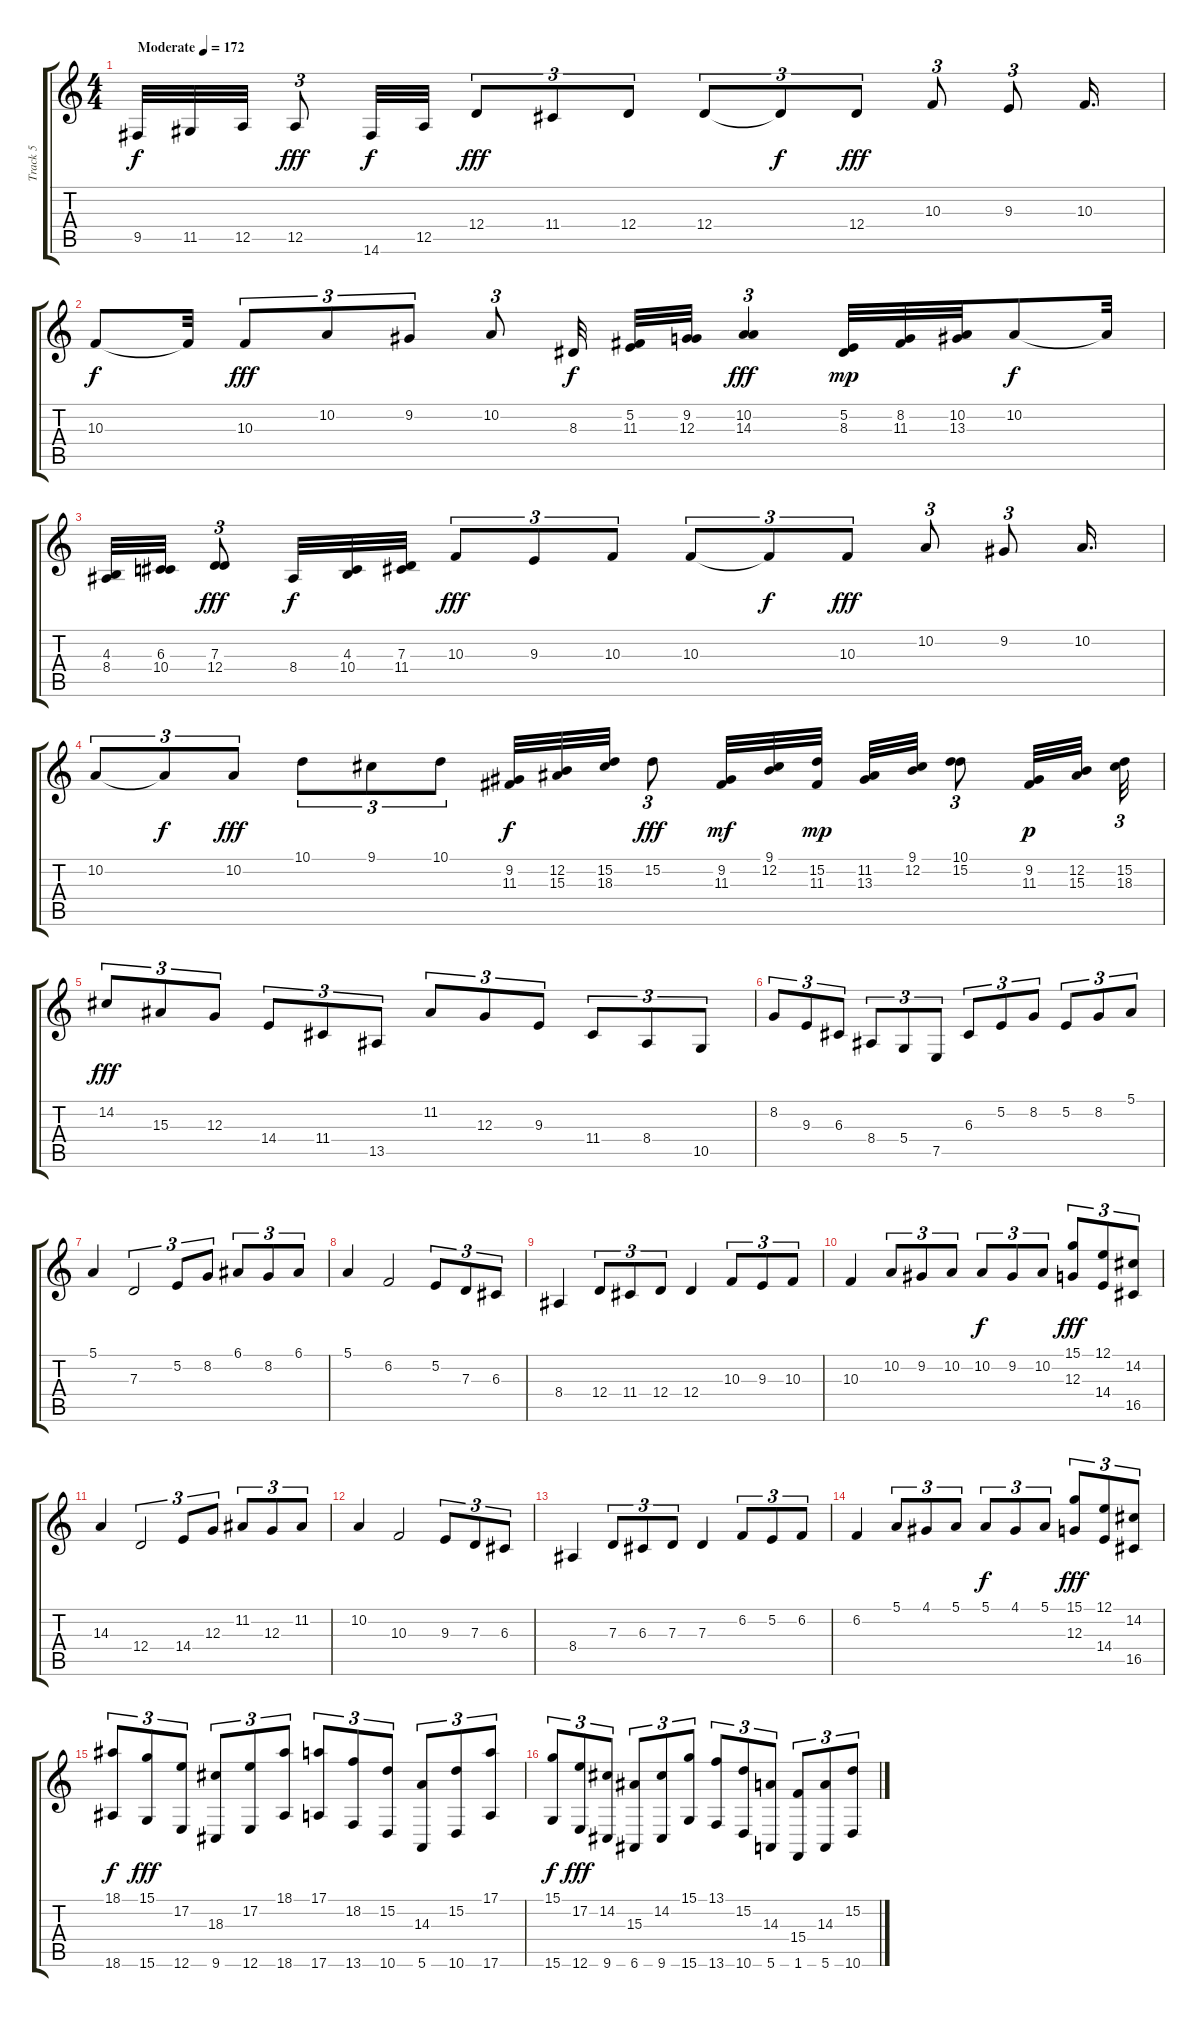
\track ("Track 5" "Track 5") {instrument harpsichord}
\staff {score tabs}
\tuning (E4 B3 G3 D3 A2 E2) {hide}
\ts (4 4)
\tempo (172 "Moderate")
\clef g2
\ks c
9.5.32{dy f instrument harpsichord} 11.5.32 12.5.32 12.5.8{tu (3 2) dy fff} 14.6.32{dy f} 12.5.32 12.4.8{tu (3 2) dy fff} 11.4.8{tu (3 2)} 12.4.8{tu (3 2)} 12.4.8{tu (3 2)} 12.4{t}.8{tu (3 2) dy f} 12.4.8{tu (3 2) dy fff} 10.3.8{tu (3 2)} 9.3.8{tu (3 2)} 10.3.16{d} |
10.3.8{dy f} 10.3{t}.32 10.3.8{tu (3 2) dy fff} 10.2.8{tu (3 2)} 9.2.8{tu (3 2)} 10.2.8{tu (3 2)} 8.3.32{dy f} (5.2 11.3).32 (9.2 12.3).32 (10.2 14.3).4{tu (3 2) dy fff} (5.2 8.3).32{dy mp} (8.2 11.3).32 (10.2 13.3).32 10.2.8{dy f} 10.2{t}.32 |
(4.3 8.4).32 (6.3 10.4).32 (7.3 12.4).8{tu (3 2) dy fff} 8.4.32{dy f} (4.3 10.4).32 (7.3 11.4).32 10.3.8{tu (3 2) dy fff} 9.3.8{tu (3 2)} 10.3.8{tu (3 2)} 10.3.8{tu (3 2)} 10.3{t}.8{tu (3 2) dy f} 10.3.8{tu (3 2) dy fff} 10.2.8{tu (3 2)} 9.2.8{tu (3 2)} 10.2.16{d} |
10.2.8{tu (3 2)} 10.2{t}.8{tu (3 2) dy f} 10.2.8{tu (3 2) dy fff} 10.1.8{tu (3 2)} 9.1.8{tu (3 2)} 10.1.8{tu (3 2)} (9.2 11.3).32{dy f} (12.2 15.3).32 (15.2 18.3).32 15.2.8{tu (3 2) dy fff} (9.2 11.3).32{dy mf} (9.1 12.2).32 (15.2 11.3).32{dy mp} (11.2 13.3).32 (9.1 12.2).32 (10.1 15.2).8{tu (3 2)} (9.2 11.3).32{dy p} (12.2 15.3).32{beam splitsecondary} (15.2 18.3).32{tu (3 2)} |
14.2.8{tu (3 2) dy fff} 15.3.8{tu (3 2)} 12.3.8{tu (3 2)} 14.4.8{tu (3 2)} 11.4.8{tu (3 2)} 13.5.8{tu (3 2)} 11.2.8{tu (3 2)} 12.3.8{tu (3 2)} 9.3.8{tu (3 2)} 11.4.8{tu (3 2)} 8.4.8{tu (3 2)} 10.5.8{tu (3 2)} |
8.2.8{tu (3 2)} 9.3.8{tu (3 2)} 6.3.8{tu (3 2)} 8.4.8{tu (3 2)} 5.4.8{tu (3 2)} 7.5.8{tu (3 2)} 6.3.8{tu (3 2)} 5.2.8{tu (3 2)} 8.2.8{tu (3 2)} 5.2.8{tu (3 2)} 8.2.8{tu (3 2)} 5.1.8{tu (3 2)} |
5.1.4{instrument brasssection} 7.3.2{tu (3 2)} 5.2.8{tu (3 2)} 8.2.8{tu (3 2)} 6.1.8{tu (3 2)} 8.2.8{tu (3 2)} 6.1.8{tu (3 2)} |
5.1.4 6.2.2 5.2.8{tu (3 2)} 7.3.8{tu (3 2)} 6.3.8{tu (3 2)} |
8.4.4 12.4.8{tu (3 2)} 11.4.8{tu (3 2)} 12.4.8{tu (3 2)} 12.4.4 10.3.8{tu (3 2)} 9.3.8{tu (3 2)} 10.3.8{tu (3 2)} |
10.3.4 10.2.8{tu (3 2)} 9.2.8{tu (3 2)} 10.2.8{tu (3 2)} 10.2.8{tu (3 2) dy f} 9.2.8{tu (3 2)} 10.2.8{tu (3 2)} (15.1 12.3).8{tu (3 2) dy fff} (12.1 14.4).8{tu (3 2)} (14.2 16.5).8{tu (3 2)} |
14.3.4 12.4.2{tu (3 2)} 14.4.8{tu (3 2)} 12.3.8{tu (3 2)} 11.2.8{tu (3 2)} 12.3.8{tu (3 2)} 11.2.8{tu (3 2)} |
10.2.4 10.3.2 9.3.8{tu (3 2)} 7.3.8{tu (3 2)} 6.3.8{tu (3 2)} |
8.4.4 7.3.8{tu (3 2)} 6.3.8{tu (3 2)} 7.3.8{tu (3 2)} 7.3.4 6.2.8{tu (3 2)} 5.2.8{tu (3 2)} 6.2.8{tu (3 2)} |
6.2.4 5.1.8{tu (3 2)} 4.1.8{tu (3 2)} 5.1.8{tu (3 2)} 5.1.8{tu (3 2) dy f} 4.1.8{tu (3 2)} 5.1.8{tu (3 2)} (15.1 12.3).8{tu (3 2) dy fff} (12.1 14.4).8{tu (3 2)} (14.2 16.5).8{tu (3 2)} |
(18.1 18.6).8{tu (3 2) dy f instrument harpsichord} (15.1 15.6).8{tu (3 2) dy fff} (17.2 12.6).8{tu (3 2)} (18.3 9.6).8{tu (3 2)} (17.2 12.6).8{tu (3 2)} (18.1 18.6).8{tu (3 2)} (17.1 17.6).8{tu (3 2)} (18.2 13.6).8{tu (3 2)} (15.2 10.6).8{tu (3 2)} (14.3 5.6).8{tu (3 2)} (15.2 10.6).8{tu (3 2)} (17.1 17.6).8{tu (3 2)} |
(15.1 15.6).8{tu (3 2) dy f} (17.2 12.6).8{tu (3 2) dy fff} (14.2 9.6).8{tu (3 2)} (15.3 6.6).8{tu (3 2)} (14.2 9.6).8{tu (3 2)} (15.1 15.6).8{tu (3 2)} (13.1 13.6).8{tu (3 2)} (15.2 10.6).8{tu (3 2)} (14.3 5.6).8{tu (3 2)} (15.4 1.6).8{tu (3 2)} (14.3 5.6).8{tu (3 2)} (15.2 10.6).8{tu (3 2)}
